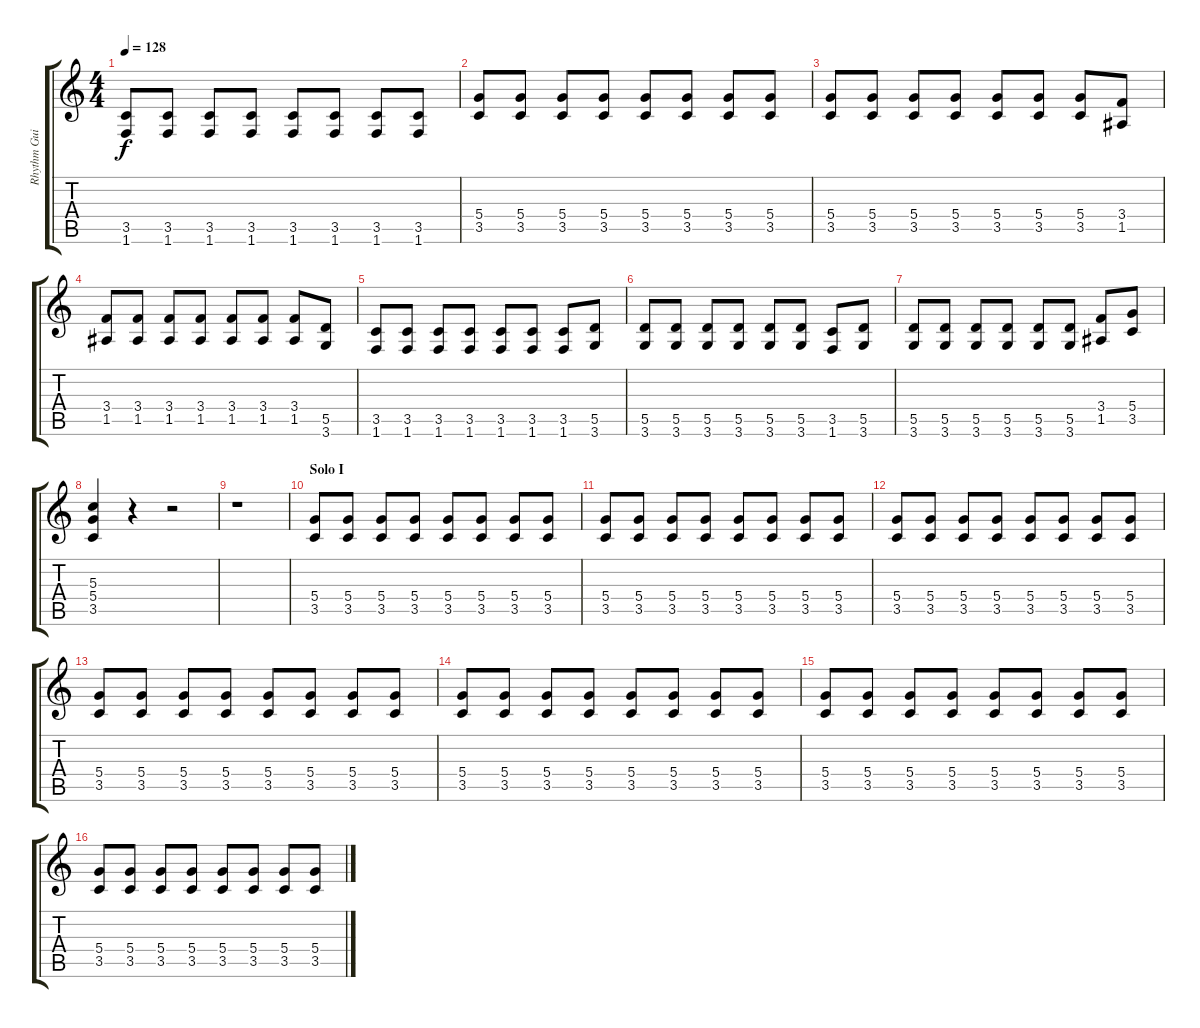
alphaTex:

\track ("Rhythm Guitar" "Rhythm Gui") {instrument electricguitarmuted}
\staff {score tabs}
\tuning (E4 B3 G3 D3 A2 E2) {hide}
\ts (4 4)
\tempo 128
\clef g2
\ks c
(3.5 1.6).8{dy f} (3.5 1.6).8 (3.5 1.6).8 (3.5 1.6).8 (3.5 1.6).8 (3.5 1.6).8 (3.5 1.6).8 (3.5 1.6).8 |
(5.4 3.5).8 (5.4 3.5).8 (5.4 3.5).8 (5.4 3.5).8 (5.4 3.5).8 (5.4 3.5).8 (5.4 3.5).8 (5.4 3.5).8 |
(5.4 3.5).8 (5.4 3.5).8 (5.4 3.5).8 (5.4 3.5).8 (5.4 3.5).8 (5.4 3.5).8 (5.4 3.5).8 (3.4 1.5).8 |
(3.4 1.5).8 (3.4 1.5).8 (3.4 1.5).8 (3.4 1.5).8 (3.4 1.5).8 (3.4 1.5).8 (3.4 1.5).8 (5.5 3.6).8 |
(3.5 1.6).8 (3.5 1.6).8 (3.5 1.6).8 (3.5 1.6).8 (3.5 1.6).8 (3.5 1.6).8 (3.5 1.6).8 (5.5 3.6).8 |
(5.5 3.6).8 (5.5 3.6).8 (5.5 3.6).8 (5.5 3.6).8 (5.5 3.6).8 (5.5 3.6).8 (3.5 1.6).8 (5.5 3.6).8 |
(5.5 3.6).8 (5.5 3.6).8 (5.5 3.6).8 (5.5 3.6).8 (5.5 3.6).8 (5.5 3.6).8 (3.4 1.5).8 (5.4 3.5).8 |
(5.3 5.4 3.5).4 r.4 r.2 |
r.1 |
\section ("" "Solo I")
(5.4 3.5).8 (5.4 3.5).8 (5.4 3.5).8 (5.4 3.5).8 (5.4 3.5).8 (5.4 3.5).8 (5.4 3.5).8 (5.4 3.5).8 |
(5.4 3.5).8 (5.4 3.5).8 (5.4 3.5).8 (5.4 3.5).8 (5.4 3.5).8 (5.4 3.5).8 (5.4 3.5).8 (5.4 3.5).8 |
(5.4 3.5).8 (5.4 3.5).8 (5.4 3.5).8 (5.4 3.5).8 (5.4 3.5).8 (5.4 3.5).8 (5.4 3.5).8 (5.4 3.5).8 |
(5.4 3.5).8 (5.4 3.5).8 (5.4 3.5).8 (5.4 3.5).8 (5.4 3.5).8 (5.4 3.5).8 (5.4 3.5).8 (5.4 3.5).8 |
(5.4 3.5).8 (5.4 3.5).8 (5.4 3.5).8 (5.4 3.5).8 (5.4 3.5).8 (5.4 3.5).8 (5.4 3.5).8 (5.4 3.5).8 |
(5.4 3.5).8 (5.4 3.5).8 (5.4 3.5).8 (5.4 3.5).8 (5.4 3.5).8 (5.4 3.5).8 (5.4 3.5).8 (5.4 3.5).8 |
(5.4 3.5).8 (5.4 3.5).8 (5.4 3.5).8 (5.4 3.5).8 (5.4 3.5).8 (5.4 3.5).8 (5.4 3.5).8 (5.4 3.5).8
